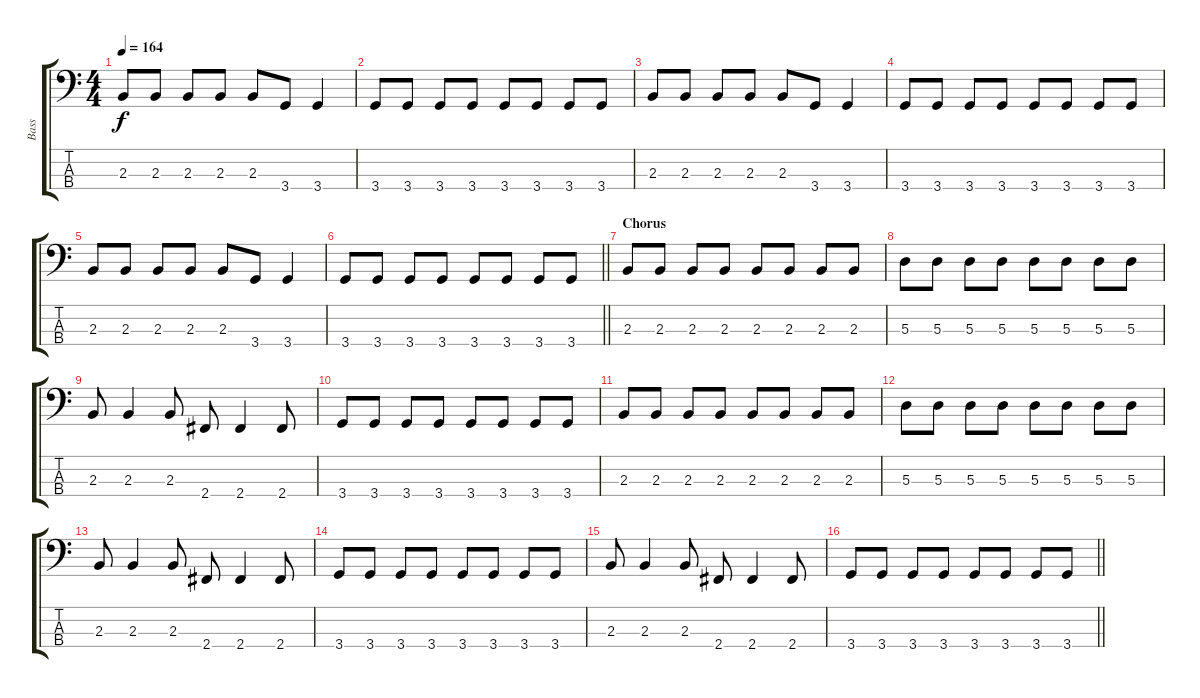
\track ("Bass" "Bass") {instrument electricbasspick}
\staff {score tabs}
\tuning (G2 D2 A1 E1) {hide}
\ts (4 4)
\tempo 164
\clef f4
\ks c
2.3.8{dy f} 2.3.8 2.3.8 2.3.8 2.3.8 3.4.8 3.4.4 |
3.4.8 3.4.8 3.4.8 3.4.8 3.4.8 3.4.8 3.4.8 3.4.8 |
2.3.8 2.3.8 2.3.8 2.3.8 2.3.8 3.4.8 3.4.4 |
3.4.8 3.4.8 3.4.8 3.4.8 3.4.8 3.4.8 3.4.8 3.4.8 |
2.3.8 2.3.8 2.3.8 2.3.8 2.3.8 3.4.8 3.4.4 |
\barLineRight lightlight
3.4.8 3.4.8 3.4.8 3.4.8 3.4.8 3.4.8 3.4.8 3.4.8 |
\section ("" "Chorus")
2.3.8 2.3.8 2.3.8 2.3.8 2.3.8 2.3.8 2.3.8 2.3.8 |
5.3.8 5.3.8 5.3.8 5.3.8 5.3.8 5.3.8 5.3.8 5.3.8 |
2.3.8 2.3.4 2.3.8 2.4.8 2.4.4 2.4.8 |
3.4.8 3.4.8 3.4.8 3.4.8 3.4.8 3.4.8 3.4.8 3.4.8 |
2.3.8 2.3.8 2.3.8 2.3.8 2.3.8 2.3.8 2.3.8 2.3.8 |
5.3.8 5.3.8 5.3.8 5.3.8 5.3.8 5.3.8 5.3.8 5.3.8 |
2.3.8 2.3.4 2.3.8 2.4.8 2.4.4 2.4.8 |
3.4.8 3.4.8 3.4.8 3.4.8 3.4.8 3.4.8 3.4.8 3.4.8 |
2.3.8 2.3.4 2.3.8 2.4.8 2.4.4 2.4.8 |
\barLineRight lightlight
3.4.8 3.4.8 3.4.8 3.4.8 3.4.8 3.4.8 3.4.8 3.4.8
